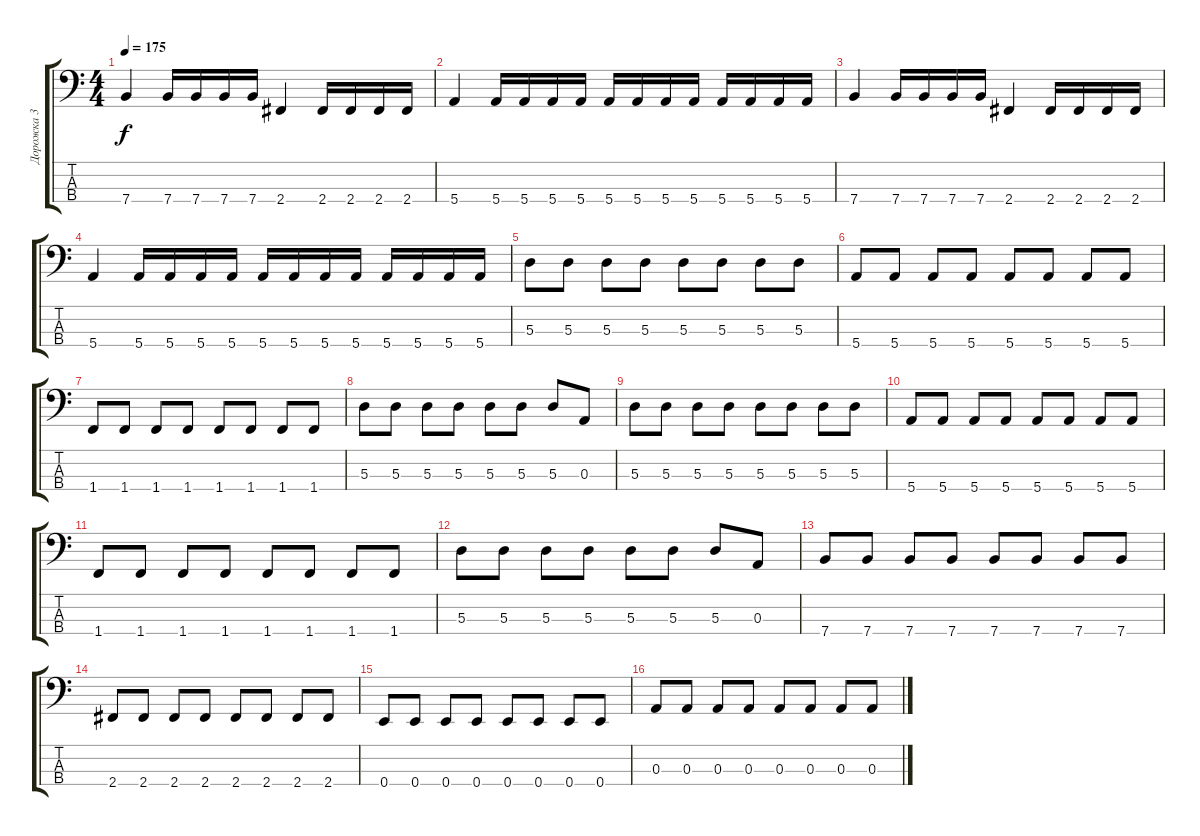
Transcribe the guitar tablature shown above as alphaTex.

\track ("Дорожка 3" "Дорожка 3") {instrument electricbassfinger}
\staff {score tabs}
\tuning (G2 D2 A1 E1) {hide}
\ts (4 4)
\tempo 175
\clef f4
\ks c
7.4.4{dy f} 7.4.16 7.4.16 7.4.16 7.4.16 2.4.4 2.4.16 2.4.16 2.4.16 2.4.16 |
5.4.4 5.4.16 5.4.16 5.4.16 5.4.16 5.4.16 5.4.16 5.4.16 5.4.16 5.4.16 5.4.16 5.4.16 5.4.16 |
7.4.4 7.4.16 7.4.16 7.4.16 7.4.16 2.4.4 2.4.16 2.4.16 2.4.16 2.4.16 |
5.4.4 5.4.16 5.4.16 5.4.16 5.4.16 5.4.16 5.4.16 5.4.16 5.4.16 5.4.16 5.4.16 5.4.16 5.4.16 |
5.3.8 5.3.8 5.3.8 5.3.8 5.3.8 5.3.8 5.3.8 5.3.8 |
5.4.8 5.4.8 5.4.8 5.4.8 5.4.8 5.4.8 5.4.8 5.4.8 |
1.4.8 1.4.8 1.4.8 1.4.8 1.4.8 1.4.8 1.4.8 1.4.8 |
5.3.8 5.3.8 5.3.8 5.3.8 5.3.8 5.3.8 5.3.8 0.3.8 |
5.3.8 5.3.8 5.3.8 5.3.8 5.3.8 5.3.8 5.3.8 5.3.8 |
5.4.8 5.4.8 5.4.8 5.4.8 5.4.8 5.4.8 5.4.8 5.4.8 |
1.4.8 1.4.8 1.4.8 1.4.8 1.4.8 1.4.8 1.4.8 1.4.8 |
5.3.8 5.3.8 5.3.8 5.3.8 5.3.8 5.3.8 5.3.8 0.3.8 |
7.4.8 7.4.8 7.4.8 7.4.8 7.4.8 7.4.8 7.4.8 7.4.8 |
2.4.8 2.4.8 2.4.8 2.4.8 2.4.8 2.4.8 2.4.8 2.4.8 |
0.4.8 0.4.8 0.4.8 0.4.8 0.4.8 0.4.8 0.4.8 0.4.8 |
0.3.8 0.3.8 0.3.8 0.3.8 0.3.8 0.3.8 0.3.8 0.3.8
